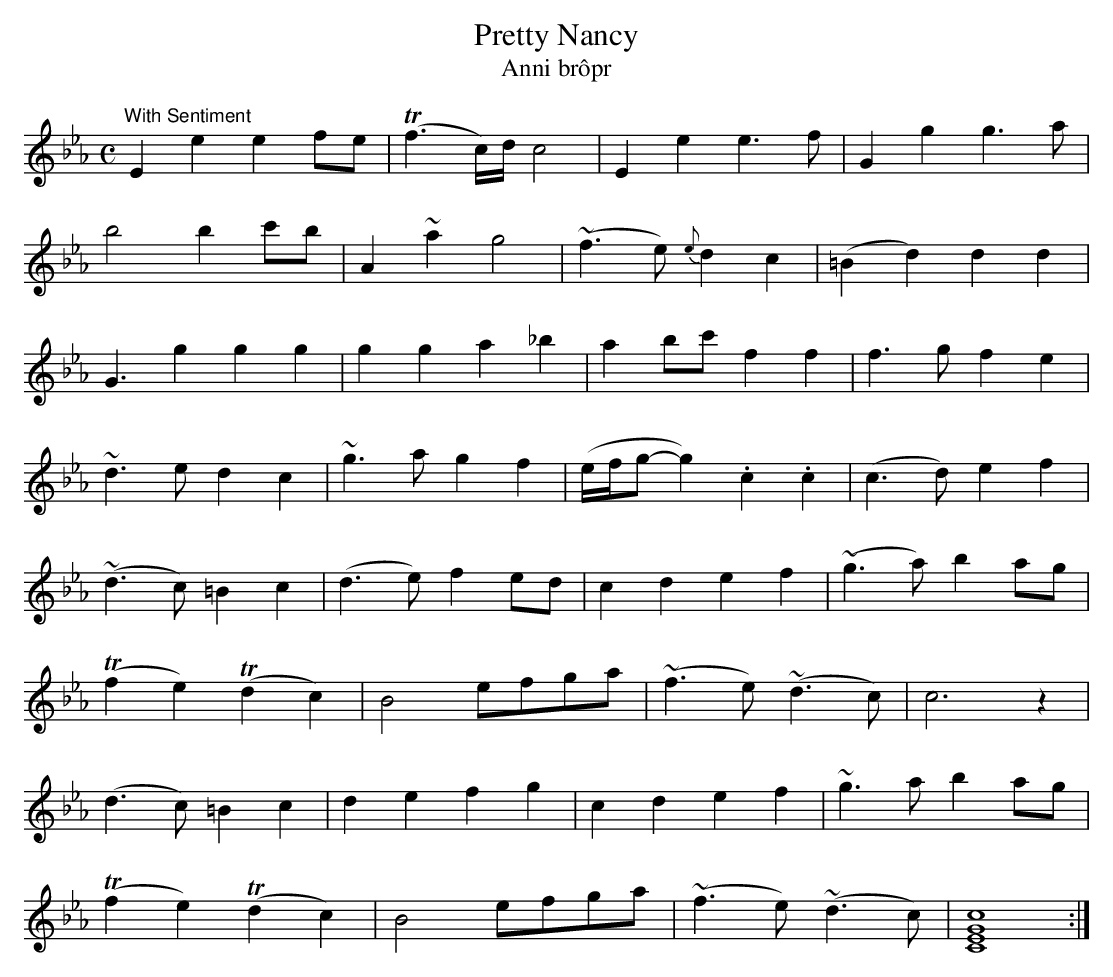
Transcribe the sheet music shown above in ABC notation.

X:1
T:Pretty Nancy
T:Anni brôpr
M:C
L:1/8
K:Cmin
"With Sentiment"E2e2e2 fe|T(f3 c/)d/ c4|E2 e2e3f|G2g2 g3a|
b4 b2 c'b|A2~a2 g4|~(f3e) {e}d2c2|(=B2d2)d2d2|
G3g2g2g2|g2g2a2_b2|a2 bc' f2f2|f3g f2e2|
~d3e d2c2|~g3a g2f2|(e/f/g-g2) .c2.c2|(c3d)e2f2|
~(d3c) =B2c2|(d3e) f2 ed|c2d2e2f2|~(g3a) b2 ag|
T(f2e2) T(d2c2)|B4 efga|~(f3e) ~(d3c)|c6z2|
(d3c) =B2c2|d2e2f2g2|c2d2e2f2|~g3a b2 ag|
T(f2e2) T(d2c2)|B4 efga|~(f3e) ~(d3c)|[C8E8G8c8]:|]
